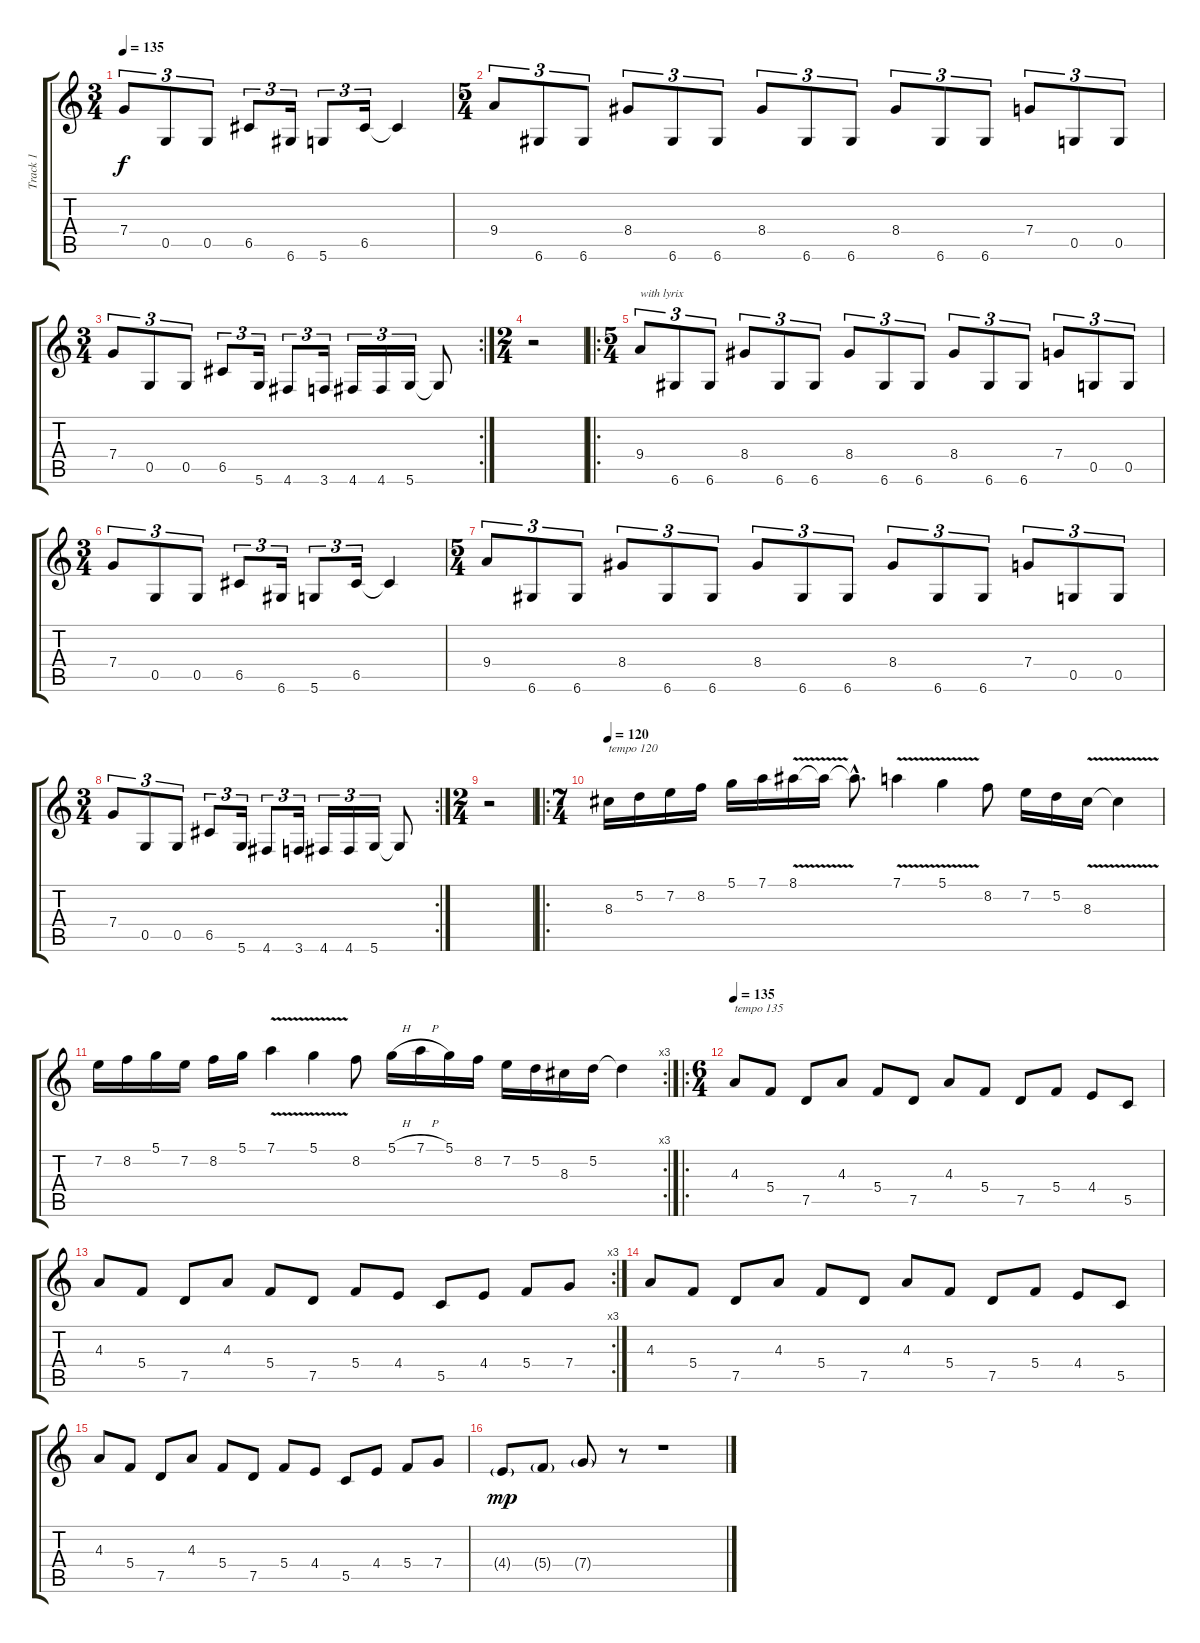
\track ("Track 1" "Track 1") {instrument distortionguitar}
\staff {score tabs}
\tuning (D4 A3 F3 C3 G2 D2) {hide}
\ts (3 4)
\tempo 135
\clef g2
\ks c
7.4.8{tu (3 2) dy f} 0.5.8{tu (3 2)} 0.5.8{tu (3 2)} 6.5.8{tu (3 2)} 6.6.16{tu (3 2)} 5.6.8{tu (3 2)} 6.5.16{tu (3 2)} 6.5{t}.4 |
\ts (5 4)
9.4.8{tu (3 2)} 6.6.8{tu (3 2)} 6.6.8{tu (3 2)} 8.4.8{tu (3 2)} 6.6.8{tu (3 2)} 6.6.8{tu (3 2)} 8.4.8{tu (3 2)} 6.6.8{tu (3 2)} 6.6.8{tu (3 2)} 8.4.8{tu (3 2)} 6.6.8{tu (3 2)} 6.6.8{tu (3 2)} 7.4.8{tu (3 2)} 0.5.8{tu (3 2)} 0.5.8{tu (3 2)} |
\rc 2
\ts (3 4)
7.4.8{tu (3 2)} 0.5.8{tu (3 2)} 0.5.8{tu (3 2)} 6.5.8{tu (3 2)} 5.6.16{tu (3 2)} 4.6.8{tu (3 2)} 3.6.16{tu (3 2)} 4.6.16{tu (3 2)} 4.6.16{tu (3 2)} 5.6.16{tu (3 2)} 5.6{t}.8 |
\ts (2 4)
r.2 |
\ro
\ts (5 4)
9.4.8{tu (3 2) txt "with lyrix"} 6.6.8{tu (3 2)} 6.6.8{tu (3 2)} 8.4.8{tu (3 2)} 6.6.8{tu (3 2)} 6.6.8{tu (3 2)} 8.4.8{tu (3 2)} 6.6.8{tu (3 2)} 6.6.8{tu (3 2)} 8.4.8{tu (3 2)} 6.6.8{tu (3 2)} 6.6.8{tu (3 2)} 7.4.8{tu (3 2)} 0.5.8{tu (3 2)} 0.5.8{tu (3 2)} |
\ts (3 4)
7.4.8{tu (3 2)} 0.5.8{tu (3 2)} 0.5.8{tu (3 2)} 6.5.8{tu (3 2)} 6.6.16{tu (3 2)} 5.6.8{tu (3 2)} 6.5.16{tu (3 2)} 6.5{t}.4 |
\ts (5 4)
9.4.8{tu (3 2)} 6.6.8{tu (3 2)} 6.6.8{tu (3 2)} 8.4.8{tu (3 2)} 6.6.8{tu (3 2)} 6.6.8{tu (3 2)} 8.4.8{tu (3 2)} 6.6.8{tu (3 2)} 6.6.8{tu (3 2)} 8.4.8{tu (3 2)} 6.6.8{tu (3 2)} 6.6.8{tu (3 2)} 7.4.8{tu (3 2)} 0.5.8{tu (3 2)} 0.5.8{tu (3 2)} |
\rc 2
\ts (3 4)
7.4.8{tu (3 2)} 0.5.8{tu (3 2)} 0.5.8{tu (3 2)} 6.5.8{tu (3 2)} 5.6.16{tu (3 2)} 4.6.8{tu (3 2)} 3.6.16{tu (3 2)} 4.6.16{tu (3 2)} 4.6.16{tu (3 2)} 5.6.16{tu (3 2)} 5.6{t}.8 |
\ts (2 4)
r.2 |
\ro
\ts (7 4)
\tempo 120
8.3.16{txt "tempo 120"} 5.2.16 7.2.16 8.2.16 5.1.16 7.1.16 8.1{v}.16 8.1{t}.16 8.1{hac t}.8{d} 7.1{v}.4 5.1{v}.4 8.2.8 7.2.16 5.2.16 8.3{v}.16 8.3{t}.4 |
\rc 3
7.2.16 8.2.16 5.1.16 7.2.16 8.2.16 5.1.16 7.1{v}.4 5.1{v}.4 8.2.8 5.1{h}.16 7.1{h}.16 5.1.16 8.2.16 7.2.16 5.2.16 8.3.16 5.2.16 5.2{t}.4 |
\ro
\ts (6 4)
\tempo 135
4.3.8{txt "tempo 135"} 5.4.8 7.5.8 4.3.8 5.4.8 7.5.8 4.3.8 5.4.8 7.5.8 5.4.8 4.4.8 5.5.8 |
\rc 3
4.3.8 5.4.8 7.5.8 4.3.8 5.4.8 7.5.8 5.4.8 4.4.8 5.5.8 4.4.8 5.4.8 7.4.8 |
4.3.8 5.4.8 7.5.8 4.3.8 5.4.8 7.5.8 4.3.8 5.4.8 7.5.8 5.4.8 4.4.8 5.5.8 |
4.3.8 5.4.8 7.5.8 4.3.8 5.4.8 7.5.8 5.4.8 4.4.8 5.5.8 4.4.8 5.4.8 7.4.8 |
4.4{g}.8{dy mp} 5.4{g}.8 7.4{g}.8 r.8 r.1
